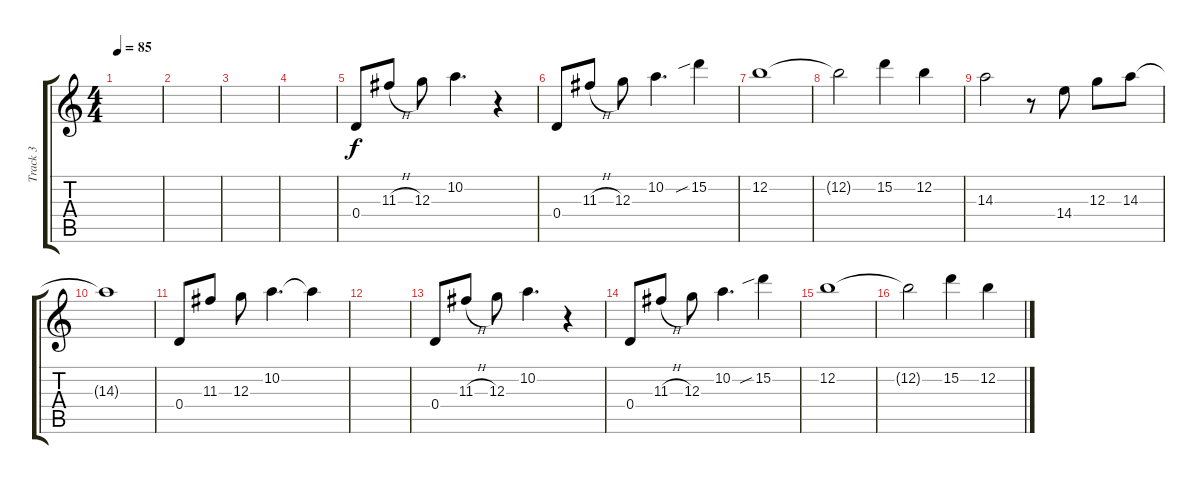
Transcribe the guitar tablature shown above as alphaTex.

\track ("Track 3" "Track 3") {instrument electricguitarjazz}
\staff {score tabs}
\tuning (E4 B3 G3 D3 A2 D2) {hide}
\ts (4 4)
\tempo 85
\clef g2
\ks c
|
|
|
|
0.4.8 11.3{h}.8 12.3.8 10.2.4{d} r.4 |
0.4.8 11.3{h}.8 12.3.8 10.2.4{d} 15.2{sib}.4 |
12.2.1 |
12.2{t}.2 15.2.4 12.2.4 |
14.3.2 r.8 14.4.8 12.3.8 14.3.8 |
14.3{t}.1 |
0.4.8 11.3.8 12.3.8 10.2.4{d} 10.2{t}.4 |
|
0.4.8 11.3{h}.8 12.3.8 10.2.4{d} r.4 |
0.4.8 11.3{h}.8 12.3.8 10.2.4{d} 15.2{sib}.4 |
12.2.1 |
12.2{t}.2 15.2.4 12.2.4
